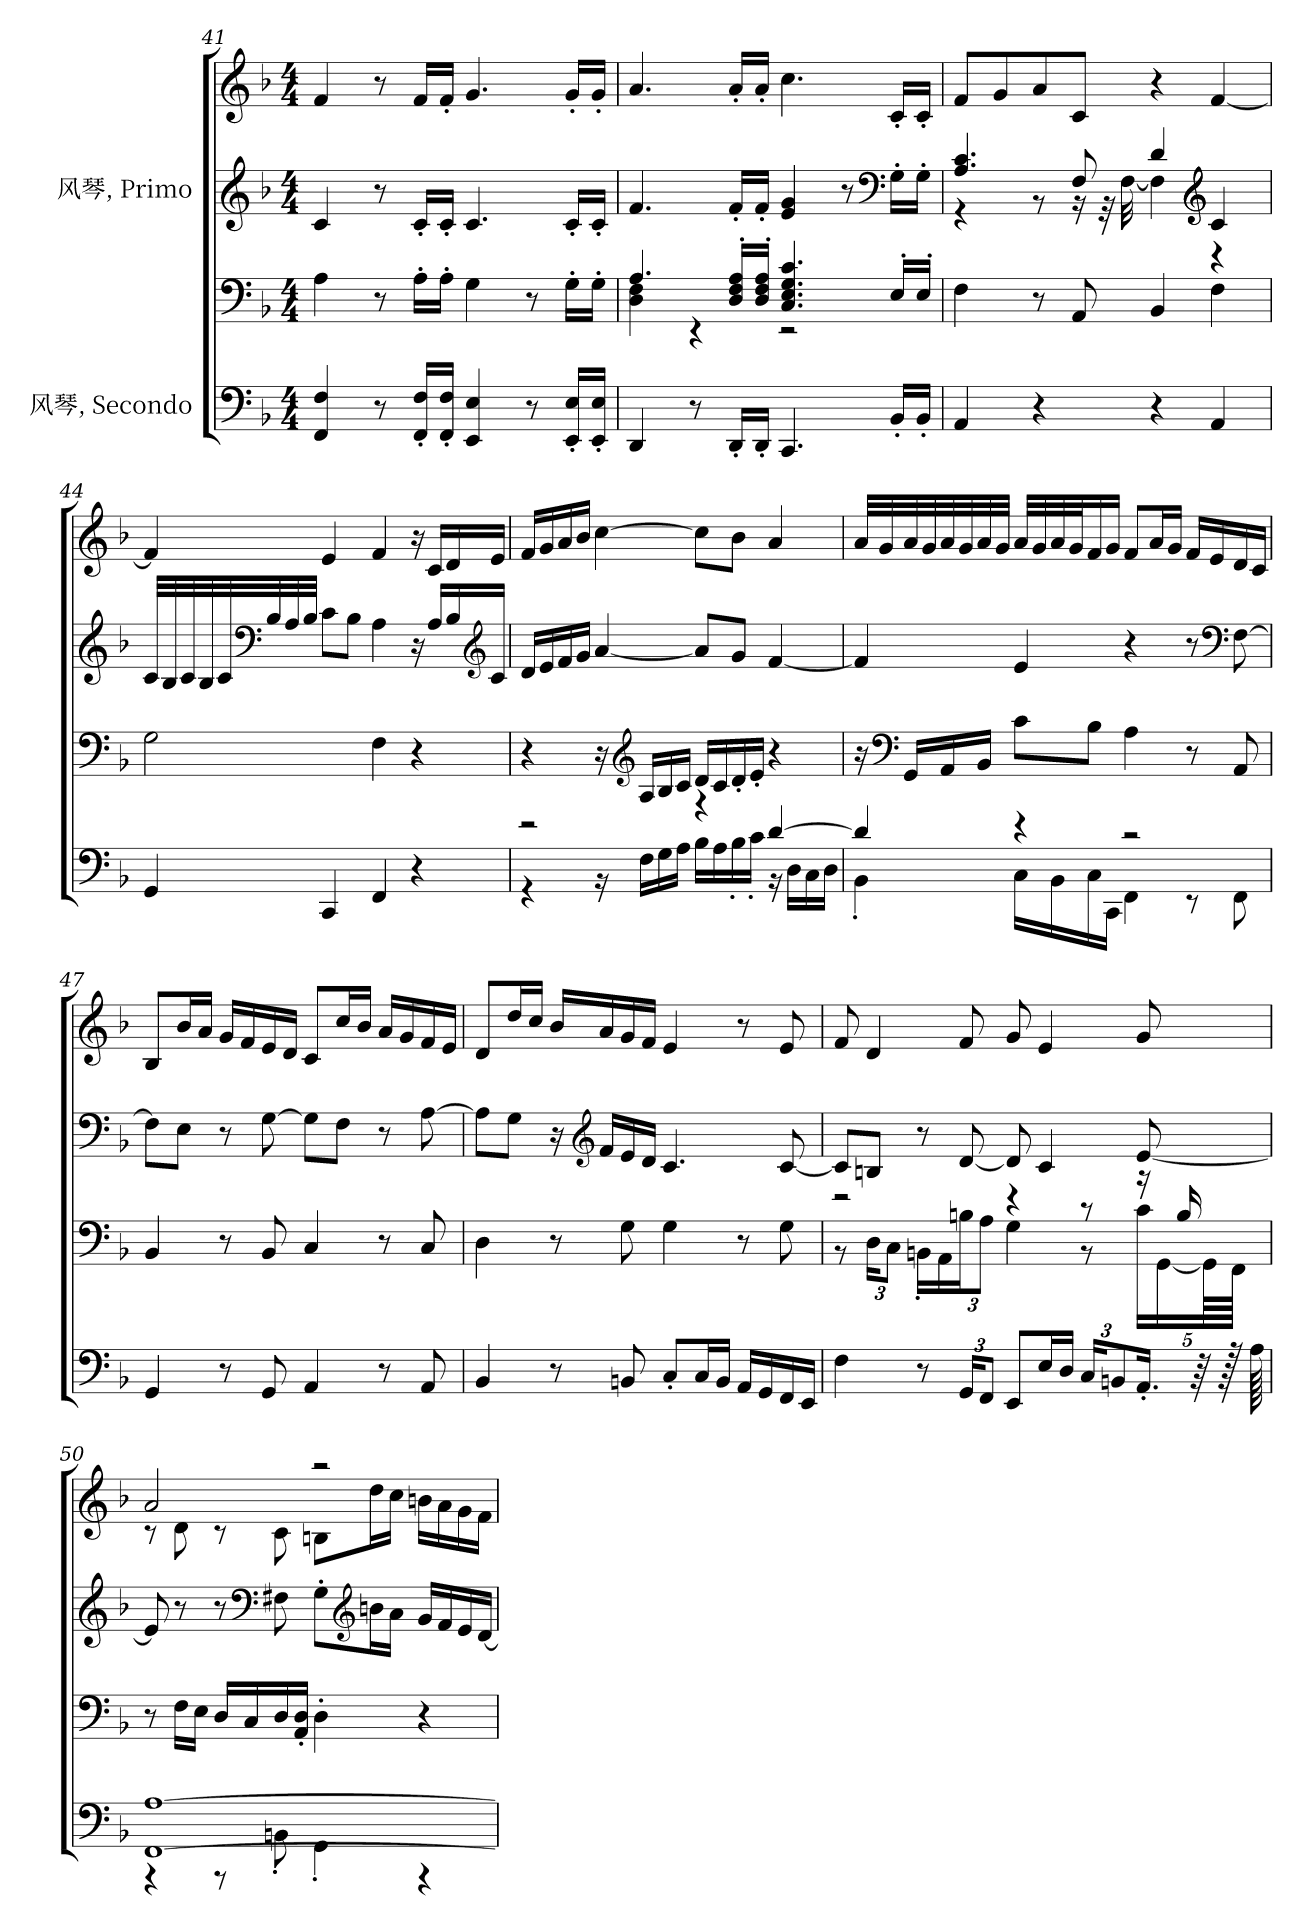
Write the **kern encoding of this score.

**kern	**kern	**kern	**kern
*part2	*part2	*part1	*part1
*staff4	*staff3	*staff2	*staff1
*I"风琴, Secondo	*	*I"风琴, Primo	*
*clefF4	*clefF4	*clefG2	*clefG2
*k[b-]	*k[b-]	*k[b-]	*k[b-]
*M4/4	*M4/4	*M4/4	*M4/4
*MM100	*MM100	*MM100	*MM100
=41	=41	=41	=41
4FF/ 4F/	4A\	4c/	4f/
8r	8r	8r	8r
16FF/' 16F/'LL	16A'\LL	16c'/LL	16f/LL
16FF/' 16F/'JJ	16A'\JJ	16c'/JJ	16f'/JJ
4EE/ 4E/	4G\	4.c/	4.g/
8r	8r	.	.
16EE/' 16E/'LL	16G'\LL	16c'/LL	16g'/LL
16EE/' 16E/'JJ	16G'\JJ	16c'/JJ	16g'/JJ
=42	=42	=42	=42
*	*^	*	*
4DD/	4.A/	4D\ 4F\	4.f/	4.a/
8r	.	4r	.	.
16DD'/LL	16D/' 16F/' 16A/'LL	.	16f'/LL	16a'/LL
16DD'/JJ	16D/' 16F/' 16A/'JJ	.	16f'/JJ	16a'/JJ
4.CC/	4.C/ 4.E/ 4.G/ 4.c/	2r	4e/ 4g/	4.cc\
.	.	.	8r	.
*	*	*	*clefF4	*
16BB-'/LL	16E'/LL	.	16G'\LL	16c'/LL
16BB-'/JJ	16E'/JJ	.	16G'\JJ	16c'/JJ
*	*v	*v	*	*
=43	=43	=43	=43
*	*	*^	*
4AA/	4F\	4.A/ 4.c/	4r	8f/L
.	.	.	.	8g/
4r	8r	.	8r	8a/
.	8AA/	8F/	16r	8c/J
.	.	.	32r	.
.	.	.	[32F\	.
4r	4BB-/	4d/	4F\]	4r
*	*	*clefG2	*	*
4AA/	4F\	4c/	4r	[4f/
*	*	*v	*v	*
!!LO:PB:g=z
=44	=44	=44	=44
4GG/	2G\	32c/LLL	4f/]
.	.	32B-/	.
.	.	32c/	.
.	.	32B-/	.
.	.	32c/	.
*	*	*clefF4	*
.	.	32B-/	.
.	.	32A/	.
.	.	32B-/JJJ	.
4CC/	.	8c\L	4e/
.	.	8B-\J	.
4FF/	4F\	4A\	4f/
4r	4r	16r	16r
.	.	16A/LL	16c/LL
.	.	16B-/	16d/
*	*	*clefG2	*
.	.	16c/JJ	16e/JJ
=45	=45	=45	=45
*^	*	*	*
2r	4r	4r	16d/LL	16f/LL
.	.	.	16e/	16g/
.	.	.	16f/	16a/
.	.	.	16g/JJ	16b-/JJ
.	16r	16r	[4a/	[4cc\
*	*	*clefG2	*	*
.	16F\LL	16A/LL	.	.
.	16G\	16B-/	.	.
.	16A\JJ	16c/JJ	.	.
4r	16B-\LL	16d/LL	8a/L]	8cc\L]
.	16A\	16c/	.	.
.	16B-'\	16d'/	8g/J	8b-\J
.	16c'\JJ	16e'/JJ	.	.
[4d/	16r	4r	[4f/	4a/
.	16D\LL	.	.	.
.	16C\	.	.	.
.	16D\JJ	.	.	.
!!LO:LB:g=z
=46	=46	=46	=46	=46
4d/]	4BB-'\	16r	4f/]	32a/LLL
.	.	.	.	32g/
*	*	*clefF4	*	*
.	.	16GG/LL	.	32a/
.	.	.	.	32g/
.	.	16AA/	.	32a/
.	.	.	.	32g/
.	.	16BB-/JJ	.	32a/
.	.	.	.	32g/JJJ
4r	16C\LL	8c\L	4e/	32a/LLL
.	.	.	.	32g/
.	16BB-\	.	.	32a/
.	.	.	.	32g/J
.	16C\	8B-\J	.	16f/
.	16CC\JJ	.	.	16g/JJ
2r	4FF\	4A\	4r	8f/L
.	.	.	.	16a/L
.	.	.	.	16g/JJ
.	8r	8r	8r	16f/LL
.	.	.	.	16e/
*	*	*	*clefF4	*
.	8FF\	8AA/	[8F\	16d/
.	.	.	.	16c/JJ
*v	*v	*	*	*
=47	=47	=47	=47
4GG/	4BB-/	8F\L]	8B-/L
.	.	8E\J	16b-/L
.	.	.	16a/JJ
8r	8r	8r	16g/LL
.	.	.	16f/
8GG/	8BB-/	[8G\	16e/
.	.	.	16d/JJ
4AA/	4C/	8G\L]	8c/L
.	.	8F\J	16cc/L
.	.	.	16b-/JJ
8r	8r	8r	16a/LL
.	.	.	16g/
8AA/	8C/	[8A\	16f/
.	.	.	16e/JJ
!!LO:LB:g=z
=48	=48	=48	=48
4BB-/	4D\	8A\L]	8d/L
.	.	8G\J	16dd/L
.	.	.	16cc/JJ
8r	8r	16r	16b-/LL
*	*	*clefG2	*
.	.	16f/LL	16a/
8BBn/	8G\	16e/	16g/
.	.	16d/JJ	16f/JJ
8C'/L	4G\	4.c/	4e/
16C/L	.	.	.
16BB/JJ	.	.	.
16AA/LL	8r	.	8r
16GG/	.	.	.
16FF/	8G\	[8c/	8e/
16EE/JJ	.	.	.
=49	=49	=49	=49
*	*^	*	*
4F\	2r	8r	8c/L]	8f/
*	*	*Xbrackettup	*	*
.	.	24D\KL	8Bn/J	4d/
.	.	12C\J	.	.
8r	.	16BBn'\LL	8r	.
.	.	16AA\	.	.
*Xbrackettup	*	*	*	*
24GG/KL	.	24Bn\J	[8d/	8f/
12FF/J	.	12A\J	.	.
8EE/L	4r	4G\	8d/]	8g/
16E/L	.	.	4c/	4e/
16D/JJ	.	.	.	.
24C/KL	8r	8r	.	.
12BBn/	.	.	.	.
16.AA'/Jk	16r	20c\LL	[8e/	8g/
.	.	[20GG\	.	.
.	16B/	.	.	.
64r	.	.	.	.
.	.	80GG\LL]	.	.
128r	.	.	.	.
.	.	80FF\JJJJ	.	.
128A\	.	.	.	.
*	*v	*v	*	*
!!LO:PB:g=z
=50	=50	=50	=50
*^	*	*	*^
[1FF [1A	4r	8r	8e/]	2a/	8r
.	.	16F\LL	8r	.	8d\
.	.	16E\JJ	.	.	.
.	8r	16D/LL	8r	.	8r
.	.	16C/	.	.	.
*	*	*	*clefF4	*	*
.	8BBn'\	16D/	8F#X\	.	8c\
.	.	16AA/' 16D/'JJ	.	.	.
.	4GG'\	4D'\	8G'\L	2r	8Bn\L
*	*	*	*clefG2	*	*
.	.	.	16bn\L	.	16dd\L
.	.	.	16a\JJ	.	16cc\JJ
.	4r	4r	16g/LL	.	16bn\LL
.	.	.	16f/	.	16a\
.	.	.	16e/	.	16g\
.	.	.	[16d/JJ	.	16f\JJ
*v	*v	*	*	*v	*v
=	=	=	=
*-	*-	*-	*-
